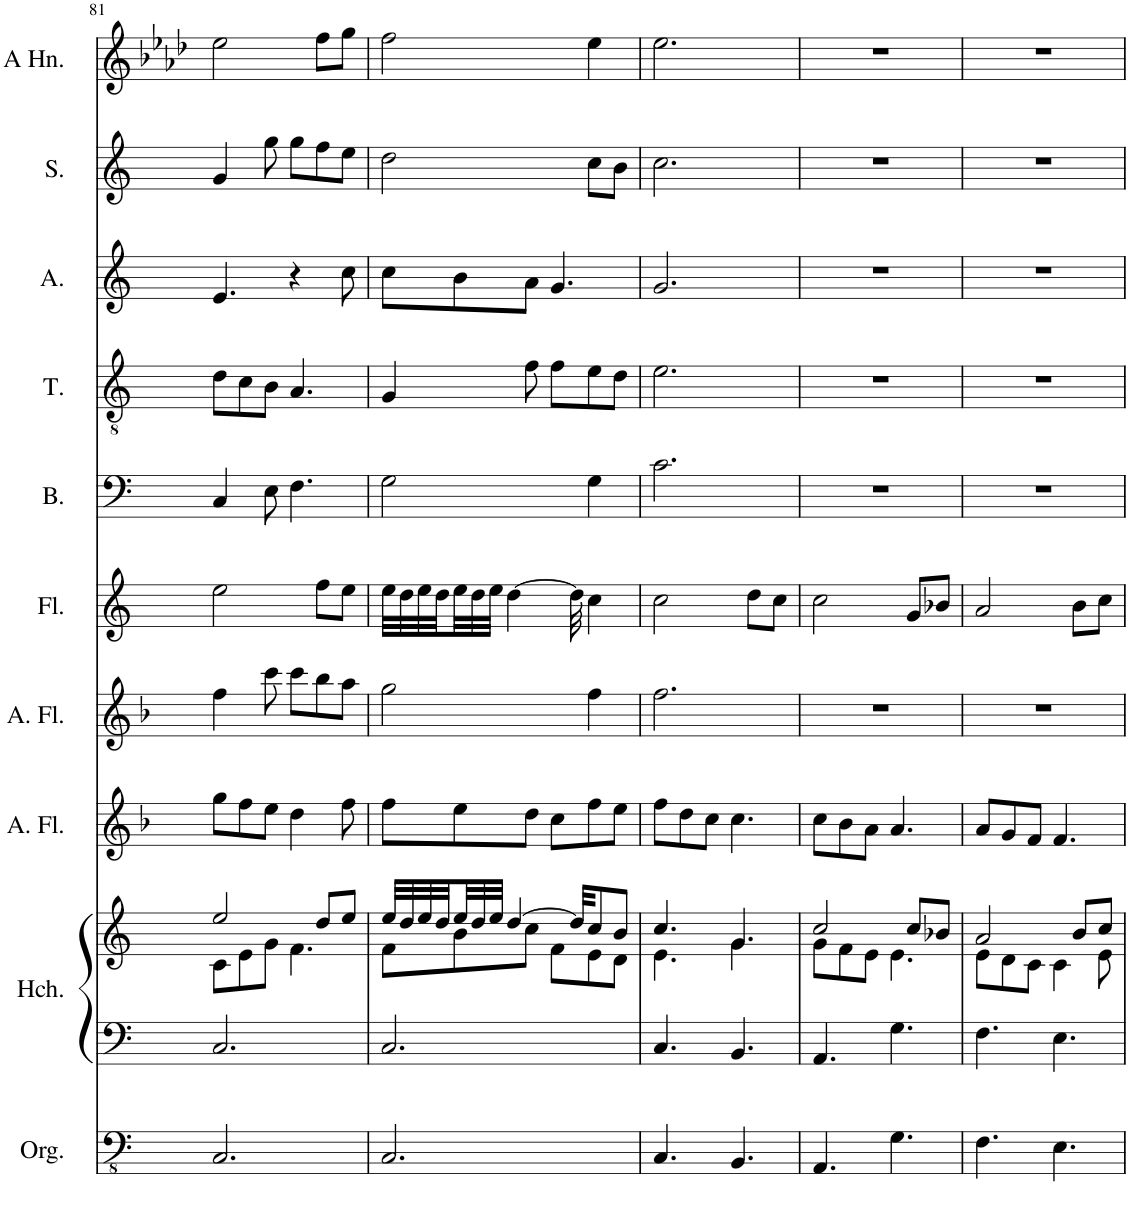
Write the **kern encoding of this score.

**kern	**kern	**kern	**kern	**kern	**kern	**kern	**kern	**kern	**kern	**kern
*part10	*part9	*part9	*part8	*part7	*part6	*part5	*part4	*part3	*part2	*part1
*staff11	*staff10	*staff9	*staff8	*staff7	*staff6	*staff5	*staff4	*staff3	*staff2	*staff1
*I"Organ	*I"Harpsichord	*	*I"Alto Flute	*I"Alto Flute	*I"Flute	*I"Bass	*I"Tenor	*I"Alto	*I"Soprano	*I"A Horn
*I'Org.	*I'Hch.	*	*I'A. Fl.	*I'A. Fl.	*I'Fl.	*I'B.	*I'T.	*I'A.	*I'S.	*I'A Hn.
!!LO:PB:g=z
*clefFv4	*clefF4	*clefG2	*clefG2	*clefG2	*clefG2	*clefF4	*clefGv2	*clefG2	*clefG2	*clefG2
*Trd-7c-12	*	*	*Trd3c5	*Trd3c5	*	*	*	*	*	*Trd2c3
*k[]	*k[]	*k[]	*k[b-]	*k[b-]	*k[]	*k[]	*k[]	*k[]	*k[]	*k[b-e-a-d-]
*M6/8	*M6/8	*M6/8	*M6/8	*M6/8	*M6/8	*M6/8	*M6/8	*M6/8	*M6/8	*M6/8
=81	=81	=81	=81	=81	=81	=81	=81	=81	=81	=81
*	*	*^	*	*	*	*	*	*	*	*
2.CC/	2.C/	2ee/	8c\L	8gg\L	4ff\	2ee\	4C/	8d\L	4.e/	4g/	2ee-\
.	.	.	8e\	8ff\	.	.	.	8c\	.	.	.
.	.	.	8g\J	8ee\J	8ccc\	.	8E\	8B\J	.	8gg\	.
.	.	.	4.f\	4dd\	8ccc\L	.	4.F\	4.A/	4r	8gg\L	.
.	.	8dd/L	.	.	8bb-\	8ff\L	.	.	.	8ff\	8ff\L
.	.	8ee/J	.	8ff\	8aa\J	8ee\J	.	.	8cc\	8ee\J	8gg\J
=82	=82	=82	=82	=82	=82	=82	=82	=82	=82	=82	=82
2.CC/	2.C/	32ee/LLL	8f\L	8ff\L	2gg\	32ee\LLL	2G\	4G/	8cc\L	2dd\	2ff\
.	.	32dd/	.	.	.	32dd\	.	.	.	.	.
.	.	32ee/	.	.	.	32ee\	.	.	.	.	.
.	.	32dd/	.	.	.	32dd\	.	.	.	.	.
.	.	32ee/	8b\	8ee\	.	32ee\	.	.	8b\	.	.
.	.	32dd/	.	.	.	32dd\	.	.	.	.	.
.	.	32ee/JJJ	.	.	.	32ee\JJJ	.	.	.	.	.
.	.	[4dd/	.	.	.	[4dd\	.	.	.	.	.
.	.	.	8cc\J	8dd\J	.	.	.	8f\	8a\J	.	.
.	.	.	8f\L	8cc\L	.	.	.	8f\L	4.g/	.	.
.	.	32dd/KKL]	.	.	.	32dd\]	.	.	.	.	.
.	.	8cc/	8e\	8ff\	4ff\	4cc\	4G\	8e\	.	8cc\L	4ee-\
.	.	8b/J	8d\J	8ee\J	.	.	.	8d\J	.	8b\J	.
=83	=83	=83	=83	=83	=83	=83	=83	=83	=83	=83	=83
4.CC/	4.C/	4.cc/	4.e\	8ff\L	2.ff\	2cc\	2.c\	2.e\	2.g/	2.cc\	2.ee-\
.	.	.	.	8dd\	.	.	.	.	.	.	.
.	.	.	.	8cc\J	.	.	.	.	.	.	.
4.BBB/	4.BB/	4.g/	4.g\	4.cc\	.	.	.	.	.	.	.
.	.	.	.	.	.	8dd\L	.	.	.	.	.
.	.	.	.	.	.	8cc\J	.	.	.	.	.
=84	=84	=84	=84	=84	=84	=84	=84	=84	=84	=84	=84
4.AAA/	4.AA/	2cc/	8g\L	8cc\L	2.r	2cc\	2.r	2.r	2.r	2.r	2.r
.	.	.	8f\	8b-\	.	.	.	.	.	.	.
.	.	.	8e\J	8a\J	.	.	.	.	.	.	.
4.GG\	4.G\	.	4.e\	4.a/	.	.	.	.	.	.	.
.	.	8cc/L	.	.	.	8g/L	.	.	.	.	.
.	.	8b-X/J	.	.	.	8b-X/J	.	.	.	.	.
=85	=85	=85	=85	=85	=85	=85	=85	=85	=85	=85	=85
4.FF\	4.F\	2a/	8e\L	8a/L	2.r	2a/	2.r	2.r	2.r	2.r	2.r
.	.	.	8d\	8g/	.	.	.	.	.	.	.
.	.	.	8c\J	8f/J	.	.	.	.	.	.	.
4.EE\	4.E\	.	4c\	4.f/	.	.	.	.	.	.	.
.	.	8b/L	.	.	.	8b\L	.	.	.	.	.
.	.	8cc/J	8e\	.	.	8cc\J	.	.	.	.	.
*	*	*v	*v	*	*	*	*	*	*	*	*
=	=	=	=	=	=	=	=	=	=	=
*-	*-	*-	*-	*-	*-	*-	*-	*-	*-	*-
